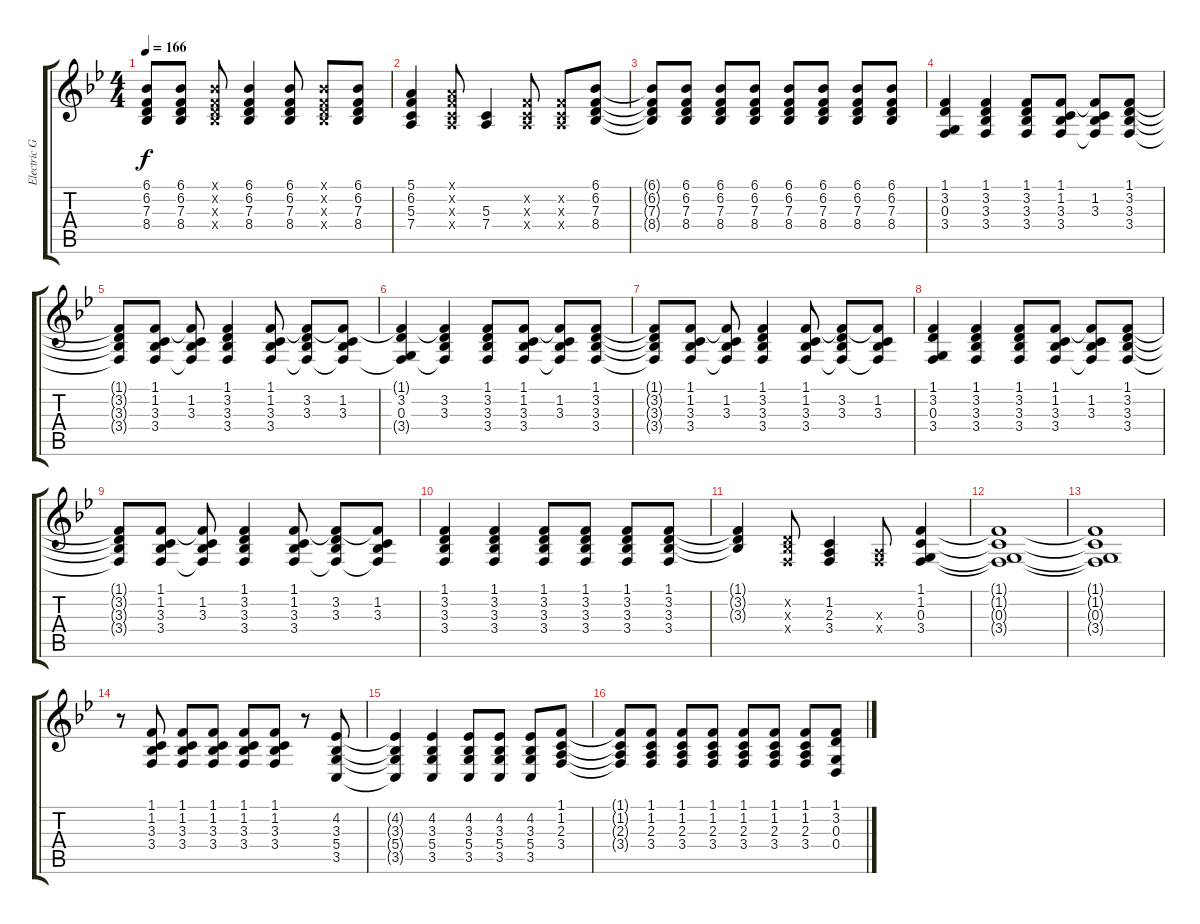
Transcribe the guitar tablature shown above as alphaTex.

\track ("Electric Guitar" "Electric G") {instrument choiraahs}
\staff {score tabs}
\tuning (E4 B3 G3 D3 A2 E2) {hide}
\ts (4 4)
\tempo 166
\clef g2
\ks gminor
(6.1{t} 6.2{t} 7.3{t} 8.4{t}).8{dy f} (6.1 6.2 7.3 8.4).8 (6.1{x} 6.2{x} 7.3{x} 8.4{x}).8 (6.1 6.2 7.3 8.4).4 (6.1 6.2 7.3 8.4).8 (6.1{x} 6.2{x} 7.3{x} 8.4{x}).8 (6.1 6.2 7.3 8.4).8 |
(5.1 6.2 5.3 7.4).4 (5.1{x} 6.2{x} 5.3{x} 7.4{x}).8 (5.3 7.4).4 (6.2{x} 5.3{x} 7.4{x}).8 (6.2{x} 5.3{x} 7.4{x}).8 (6.1 6.2 7.3 8.4).8 |
(6.1{t} 6.2{t} 7.3{t} 8.4{t}).8 (6.1 6.2 7.3 8.4).8 (6.1 6.2 7.3 8.4).8 (6.1 6.2 7.3 8.4).8 (6.1 6.2 7.3 8.4).8 (6.1 6.2 7.3 8.4).8 (6.1 6.2 7.3 8.4).8 (6.1 6.2 7.3 8.4).8 |
(1.1 3.2 0.3 3.4).4 (1.1 3.2 3.3 3.4).4 (1.1 3.2 3.3 3.4).8 (1.1 1.2 3.3 3.4).8 (1.1{t} 1.2 3.3 3.4{t}).8 (1.1 3.2 3.3 3.4).8 |
(1.1{t} 3.2{t} 3.3{t} 3.4{t}).8 (1.1 1.2 3.3 3.4).8 (1.1{t} 1.2 3.3 3.4{t}).8 (1.1 3.2 3.3 3.4).4 (1.1 1.2 3.3 3.4).8 (1.1{t} 3.2 3.3 3.4{t}).8 (1.1{t} 1.2 3.3 3.4{t}).8 |
(1.1{t} 3.2 0.3 3.4{t}).4 (1.1{t} 3.2 3.3 3.4{t}).4 (1.1 3.2 3.3 3.4).8 (1.1 1.2 3.3 3.4).8 (1.1{t} 1.2 3.3 3.4{t}).8 (1.1 3.2 3.3 3.4).8 |
(1.1{t} 3.2{t} 3.3{t} 3.4{t}).8 (1.1 1.2 3.3 3.4).8 (1.1{t} 1.2 3.3 3.4{t}).8 (1.1 3.2 3.3 3.4).4 (1.1 1.2 3.3 3.4).8 (1.1{t} 3.2 3.3 3.4{t}).8 (1.1{t} 1.2 3.3 3.4{t}).8 |
(1.1 3.2 0.3 3.4).4 (1.1 3.2 3.3 3.4).4 (1.1 3.2 3.3 3.4).8 (1.1 1.2 3.3 3.4).8 (1.1{t} 1.2 3.3 3.4{t}).8 (1.1 3.2 3.3 3.4).8 |
(1.1{t} 3.2{t} 3.3{t} 3.4{t}).8 (1.1 1.2 3.3 3.4).8 (1.1{t} 1.2 3.3 3.4{t}).8 (1.1 3.2 3.3 3.4).4 (1.1 1.2 3.3 3.4).8 (1.1{t} 3.2 3.3 3.4{t}).8 (1.1{t} 1.2 3.3 3.4{t}).8 |
(1.1 3.2 3.3 3.4).4 (1.1 3.2 3.3 3.4).4 (1.1 3.2 3.3 3.4).8 (1.1 3.2 3.3 3.4).8 (1.1 3.2 3.3 3.4).8 (1.1 3.2 3.3 3.4).8 |
(1.1{t} 3.2{t} 3.3{t}).4 (3.2{x} 3.3{x} 3.4{x}).8 (1.2 2.3 3.4).4 (2.3{x} 3.4{x}).8 (1.1 1.2 0.3 3.4).4 |
(1.1{t} 1.2{t} 0.3{t} 3.4{t}).1 |
(1.1{t} 1.2{t} 0.3{t} 3.4{t}).1 |
r.8 (1.1 1.2 3.3 3.4).8 (1.1 1.2 3.3 3.4).8 (1.1 1.2 3.3 3.4).8 (1.1 1.2 3.3 3.4).8 (1.1 1.2 3.3 3.4).8 r.8 (4.2 3.3 5.4 3.5).8 |
(4.2{t} 3.3{t} 5.4{t} 3.5{t}).4 (4.2 3.3 5.4 3.5).4 (4.2 3.3 5.4 3.5).8 (4.2 3.3 5.4 3.5).8 (4.2 3.3 5.4 3.5).8 (1.1 1.2 2.3 3.4).8 |
(1.1{t} 1.2{t} 2.3{t} 3.4{t}).8 (1.1 1.2 2.3 3.4).8 (1.1 1.2 2.3 3.4).8 (1.1 1.2 2.3 3.4).8 (1.1 1.2 2.3 3.4).8 (1.1 1.2 2.3 3.4).8 (1.1 1.2 2.3 3.4).8 (1.1 3.2 0.3 0.4).8
